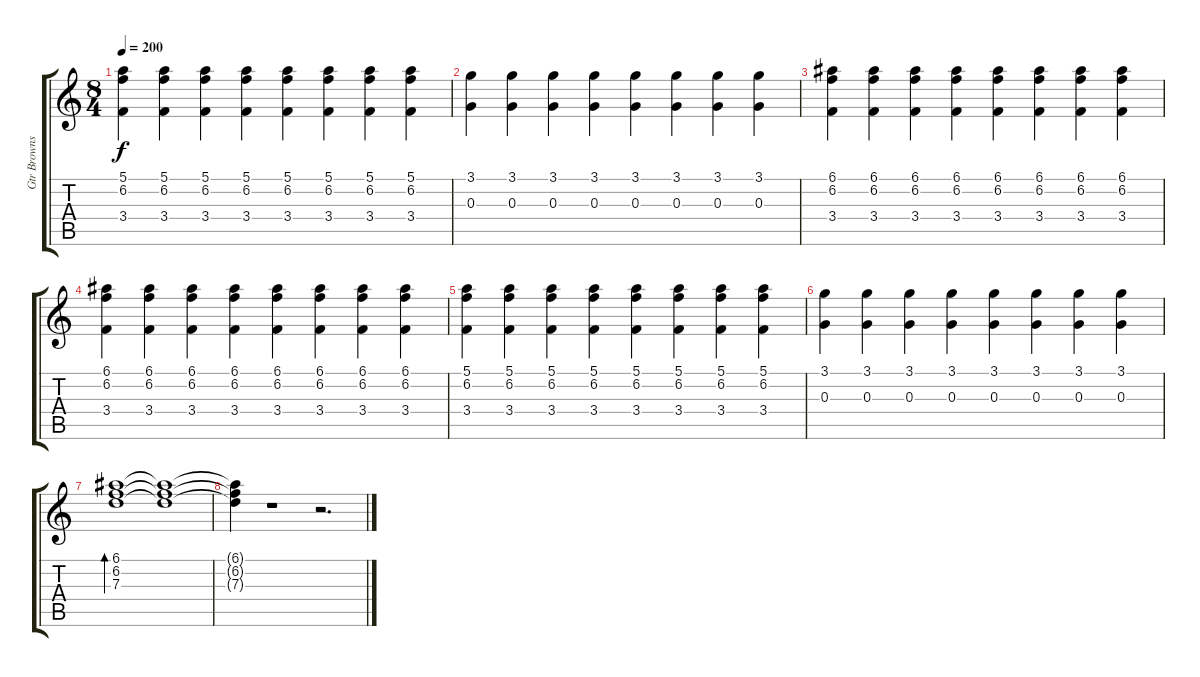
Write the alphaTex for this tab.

\track ("Gtr Brownsound" "Gtr Browns") {instrument distortionguitar}
\staff {score tabs}
\tuning (E4 B3 G3 D3 A2 E2) {hide}
\ts (8 4)
\tempo 200
\clef g2
\ks c
(5.1 6.2 3.4).4{dy f} (5.1 6.2 3.4).4 (5.1 6.2 3.4).4 (5.1 6.2 3.4).4 (5.1 6.2 3.4).4 (5.1 6.2 3.4).4 (5.1 6.2 3.4).4 (5.1 6.2 3.4).4 |
(3.1 0.3).4 (3.1 0.3).4 (3.1 0.3).4 (3.1 0.3).4 (3.1 0.3).4 (3.1 0.3).4 (3.1 0.3).4 (3.1 0.3).4 |
(6.1 6.2 3.4).4 (6.1 6.2 3.4).4 (6.1 6.2 3.4).4 (6.1 6.2 3.4).4 (6.1 6.2 3.4).4 (6.1 6.2 3.4).4 (6.1 6.2 3.4).4 (6.1 6.2 3.4).4 |
(6.1 6.2 3.4).4 (6.1 6.2 3.4).4 (6.1 6.2 3.4).4 (6.1 6.2 3.4).4 (6.1 6.2 3.4).4 (6.1 6.2 3.4).4 (6.1 6.2 3.4).4 (6.1 6.2 3.4).4 |
(5.1 6.2 3.4).4 (5.1 6.2 3.4).4 (5.1 6.2 3.4).4 (5.1 6.2 3.4).4 (5.1 6.2 3.4).4 (5.1 6.2 3.4).4 (5.1 6.2 3.4).4 (5.1 6.2 3.4).4 |
(3.1 0.3).4 (3.1 0.3).4 (3.1 0.3).4 (3.1 0.3).4 (3.1 0.3).4 (3.1 0.3).4 (3.1 0.3).4 (3.1 0.3).4 |
(6.1 6.2 7.3).1{bd 60 volume 0} (6.1{t} 6.2{t} 7.3{t}).1 |
(6.1{t} 6.2{t} 7.3{t}).4 r.1 r.2{d}
